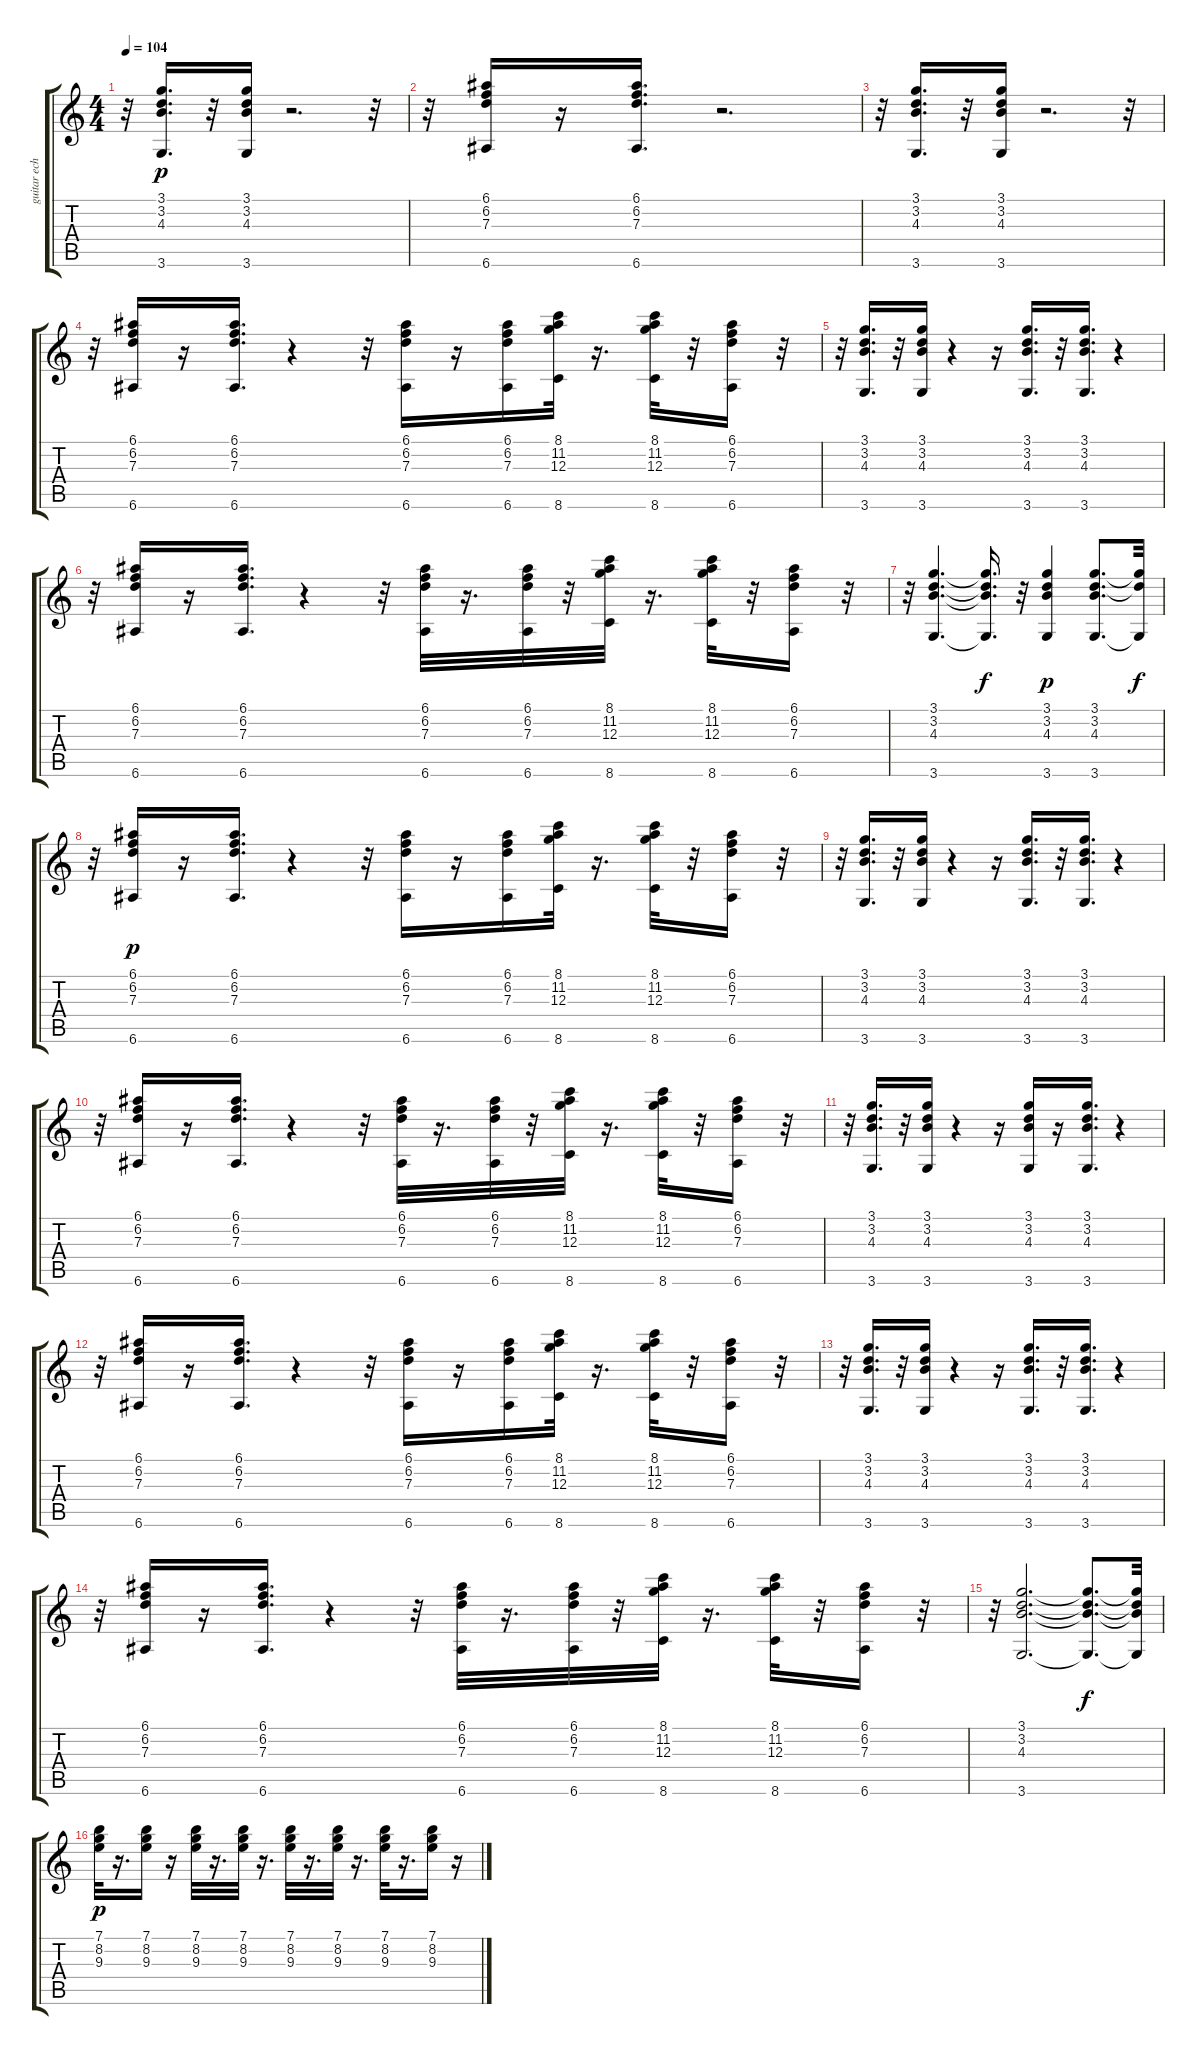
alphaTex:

\track ("guitar echo" "guitar ech") {instrument acousticbass}
\staff {score tabs}
\tuning (E4 B3 G3 D3 A2 E2) {hide}
\ts (4 4)
\tempo 104
\clef g2
\ks c
r.32{dy p} (3.1 3.2 4.3 3.6).16{d} r.32 (3.1 3.2 4.3 3.6).16 r.2{d} r.32 |
r.32 (6.1 6.2 7.3 6.6).16 r.16 (6.1 6.2 7.3 6.6).16{d} r.2{d} |
r.32 (3.1 3.2 4.3 3.6).16{d} r.32 (3.1 3.2 4.3 3.6).16 r.2{d} r.32 |
r.32 (6.1 6.2 7.3 6.6).16 r.16 (6.1 6.2 7.3 6.6).16{d} r.4 r.32 (6.1 6.2 7.3 6.6).16 r.16 (6.1 6.2 7.3 6.6).16 (8.1 11.2 12.3 8.6).32 r.16{d} (8.1 11.2 12.3 8.6).32 r.32 (6.1 6.2 7.3 6.6).16 r.32 |
r.32 (3.1 3.2 4.3 3.6).16{d} r.32 (3.1 3.2 4.3 3.6).16 r.4 r.16 (3.1 3.2 4.3 3.6).16{d} r.32 (3.1 3.2 4.3 3.6).16{d} r.4 |
r.32 (6.1 6.2 7.3 6.6).16 r.16 (6.1 6.2 7.3 6.6).16{d} r.4 r.32 (6.1 6.2 7.3 6.6).32 r.16{d} (6.1 6.2 7.3 6.6).32 r.32 (8.1 11.2 12.3 8.6).32 r.16{d} (8.1 11.2 12.3 8.6).32 r.32 (6.1 6.2 7.3 6.6).16 r.32 |
r.32 (3.1 3.2 4.3 3.6).4{d} (3.1{t} 3.2{t} 4.3{t} 3.6{t}).16{d dy f} r.32 (3.1 3.2 4.3 3.6).4{dy p} (3.1 3.2 4.3 3.6).8{d} (3.1{t} 3.2{t} 3.6{t}).32{dy f} |
r.32 (6.1 6.2 7.3 6.6).16{dy p} r.16 (6.1 6.2 7.3 6.6).16{d} r.4 r.32 (6.1 6.2 7.3 6.6).16 r.16 (6.1 6.2 7.3 6.6).16 (8.1 11.2 12.3 8.6).32 r.16{d} (8.1 11.2 12.3 8.6).32 r.32 (6.1 6.2 7.3 6.6).16 r.32 |
r.32 (3.1 3.2 4.3 3.6).16{d} r.32 (3.1 3.2 4.3 3.6).16 r.4 r.16 (3.1 3.2 4.3 3.6).16{d} r.32 (3.1 3.2 4.3 3.6).16{d} r.4 |
r.32 (6.1 6.2 7.3 6.6).16 r.16 (6.1 6.2 7.3 6.6).16{d} r.4 r.32 (6.1 6.2 7.3 6.6).32 r.16{d} (6.1 6.2 7.3 6.6).32 r.32 (8.1 11.2 12.3 8.6).32 r.16{d} (8.1 11.2 12.3 8.6).32 r.32 (6.1 6.2 7.3 6.6).16 r.32 |
r.32 (3.1 3.2 4.3 3.6).16{d} r.32 (3.1 3.2 4.3 3.6).16 r.4 r.16 (3.1 3.2 4.3 3.6).16 r.16 (3.1 3.2 4.3 3.6).16{d} r.4 |
r.32 (6.1 6.2 7.3 6.6).16 r.16 (6.1 6.2 7.3 6.6).16{d} r.4 r.32 (6.1 6.2 7.3 6.6).16 r.16 (6.1 6.2 7.3 6.6).16 (8.1 11.2 12.3 8.6).32 r.16{d} (8.1 11.2 12.3 8.6).32 r.32 (6.1 6.2 7.3 6.6).16 r.32 |
r.32 (3.1 3.2 4.3 3.6).16{d} r.32 (3.1 3.2 4.3 3.6).16 r.4 r.16 (3.1 3.2 4.3 3.6).16{d} r.32 (3.1 3.2 4.3 3.6).16{d} r.4 |
r.32 (6.1 6.2 7.3 6.6).16 r.16 (6.1 6.2 7.3 6.6).16{d} r.4 r.32 (6.1 6.2 7.3 6.6).32 r.16{d} (6.1 6.2 7.3 6.6).32 r.32 (8.1 11.2 12.3 8.6).32 r.16{d} (8.1 11.2 12.3 8.6).32 r.32 (6.1 6.2 7.3 6.6).16 r.32 |
r.32 (3.1 3.2 4.3 3.6).2{d} (3.1{t} 3.2{t} 4.3{t} 3.6{t}).8{d dy f} (3.1{t} 3.2{t} 4.3{t} 3.6{t}).32 |
(7.1 8.2 9.3).32{dy p volume 10} r.16{d} (7.1 8.2 9.3).16 r.16 (7.1 8.2 9.3).32 r.16{d} (7.1 8.2 9.3).32 r.16{d} (7.1 8.2 9.3).32 r.16{d} (7.1 8.2 9.3).32 r.16{d} (7.1 8.2 9.3).32 r.16{d} (7.1 8.2 9.3).16 r.16
